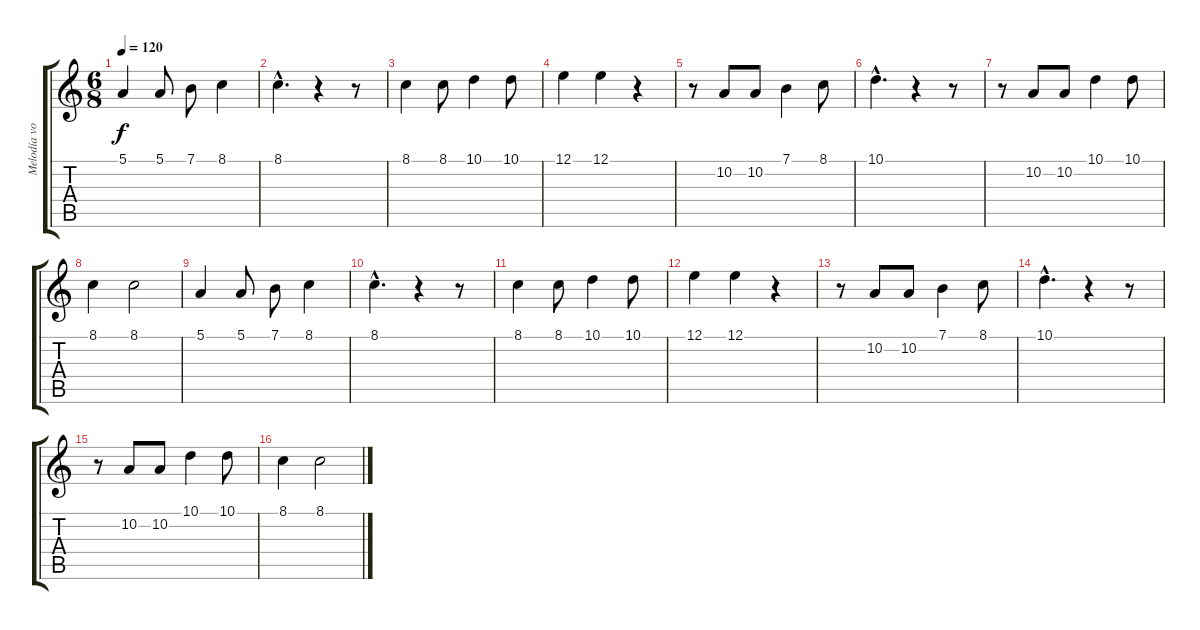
\track ("Melodía vocal" "Melodía vo") {instrument acousticgrandpiano}
\staff {score tabs}
\tuning (E4 B3 G3 D3 A2 E2) {hide}
\ts (6 8)
\tempo 120
\clef g2
\ks c
5.1.4{dy f} 5.1.8 7.1.8 8.1.4 |
8.1{hac}.4{d} r.4 r.8 |
8.1.4 8.1.8 10.1.4 10.1.8 |
12.1.4 12.1.4 r.4 |
r.8 10.2.8 10.2.8 7.1.4 8.1.8 |
10.1{hac}.4{d} r.4 r.8 |
r.8 10.2.8 10.2.8 10.1.4 10.1.8 |
8.1.4 8.1.2 |
5.1.4 5.1.8 7.1.8 8.1.4 |
8.1{hac}.4{d} r.4 r.8 |
8.1.4 8.1.8 10.1.4 10.1.8 |
12.1.4 12.1.4 r.4 |
r.8 10.2.8 10.2.8 7.1.4 8.1.8 |
10.1{hac}.4{d} r.4 r.8 |
r.8 10.2.8 10.2.8 10.1.4 10.1.8 |
8.1.4 8.1.2
